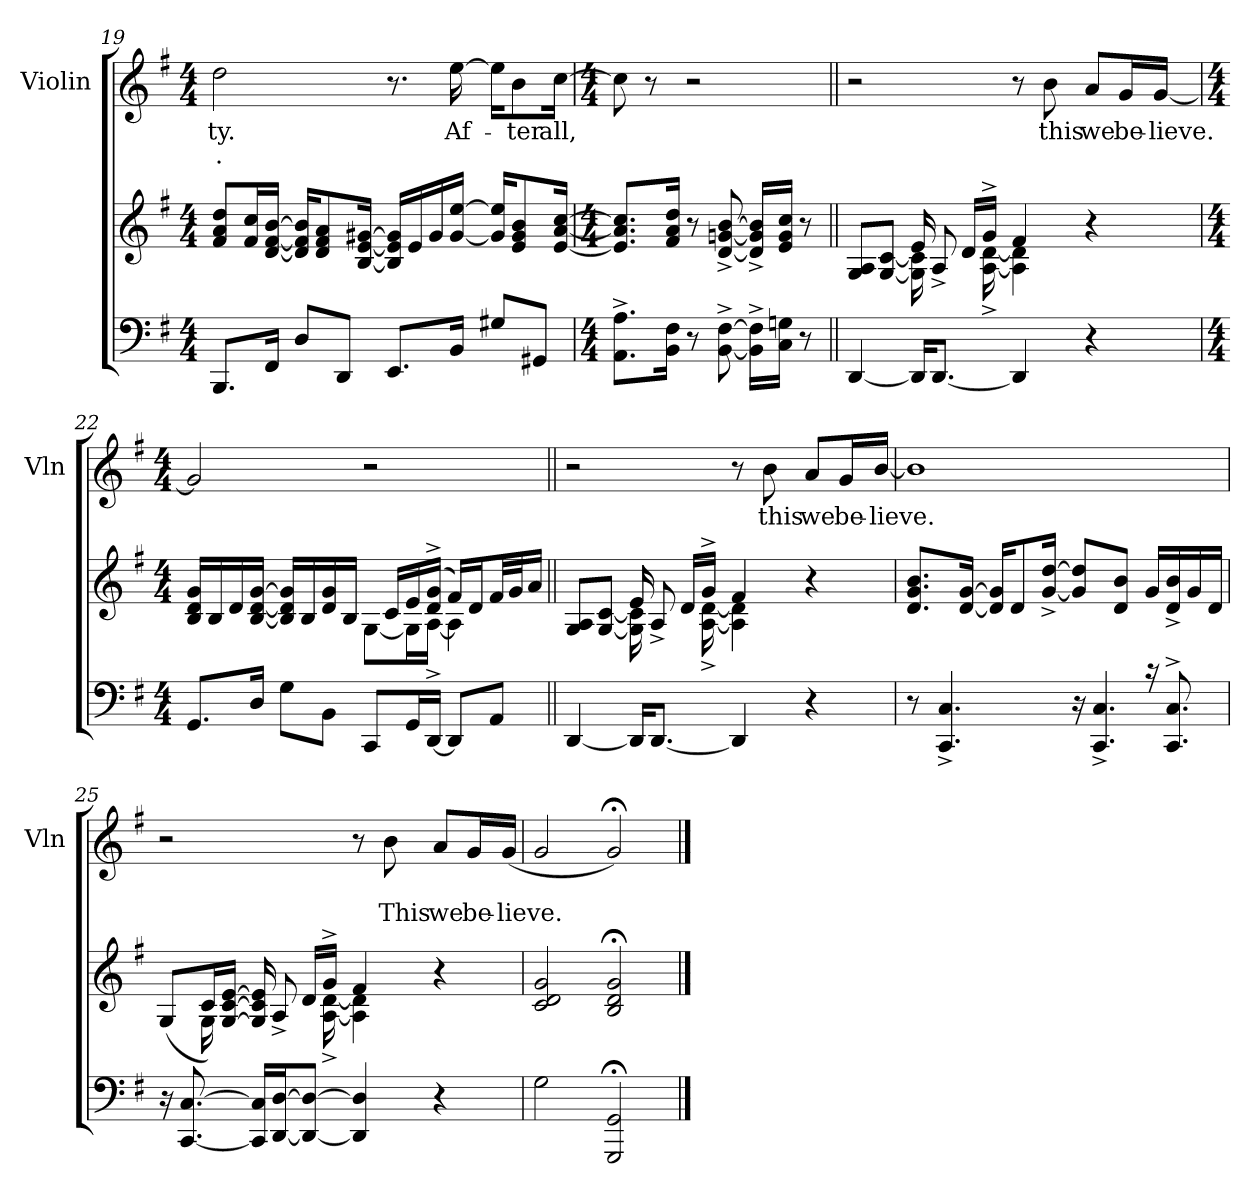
**kern	**kern	**kern	**text	**text
*part2	*part2	*part1	*part1	*part1
*staff3	*staff2	*staff1	*staff1	*staff1
*	*	*I"Violin	*	*
*	*	*I'Vln	*	*
!!LO:PB:g=z
*clefF4	*clefG2	*clefG2	*	*
*k[f#]	*k[f#]	*k[f#]	*	*
*M4/4	*M4/4	*M4/4	*	*
=19	=19	=19	=19	=19
8.BBBL	8f# 8a 8ddL	2dd\	-ty.	-.
.	16f# 16ccL	.	.	.
16FF#Jk	[16d [16f# [16bJJ	.	.	.
8DL	16d] 16f#] 16b]KL	.	.	.
.	8d 8f# 8a	.	.	.
8DDJ	.	.	.	.
.	[16B [16e [16g#XJk	.	.	.
8.EEL	16B] 16e] 16g#]LL	8.r	.	.
.	16e	.	.	.
.	16g#	.	.	.
16BBJk	[16g# [16eeJJ	[16ee\	Af-	.
8G#XL	16g#] 16ee]KL	16eeKL]	.	.
.	8e 8g# 8b	8b	-ter	.
8GG#XJ	.	.	.	.
.	[16e [16a [16ccJk	[16ccJk	all,	.
=20	=20	=20	=20	=20
*M4/4	*M4/4	*M4/4	*	*
8.AA^ 8.A^L	8.e] 8.a] 8.cc]L	8cc\]	.	.
.	.	8r	.	.
16BB 16F#Jk	16f# 16a 16ddJk	.	.	.
8r	8r	2r	.	.
[8BB^\ [8F#^\	[8d^/ [8gn^/ [8b^/	.	.	.
16BB]^ 16F#]^LL	16d]^ 16g]^ 16b]^LL	.	.	.
16C 16GnJJ	16e 16g 16ccJJ	.	.	.
8r	8r	.	.	.
=21||	=21||	=21||	=21||	=21||
*	*^	*	*	*
[4DD/	4ryy	8G 8AL	2r	.	.
.	.	[8G [8cJ	.	.	.
16DDKL]	16e/	16G]\ 16c]\	.	.	.
[8.DDJ	16ryy	8A^/	.	.	.
.	16dLL	.	.	.	.
.	16g^JJ	[16A^\ [16d^\	.	.	.
4DD/]	4f#/	4A]\ 4d]\	8r	.	.
.	.	.	8b\	this	.
4r	4ryy	4r	8aL	we	.
.	.	.	16gL	be-	.
.	.	.	[16gJJ	-lieve.	.
!!LO:LB:g=z
=22	=22	=22	=22	=22	=22
*M4/4	*M4/4	*	*M4/4	*	*
8.GGL	16B 16d 16gLL	2ryy	2g/]	.	.
.	16B	.	.	.	.
.	16d	.	.	.	.
16DJk	[16B [16d [16gJJ	.	.	.	.
8GL	16B] 16d] 16g]LL	.	.	.	.
.	16B	.	.	.	.
8BBJ	16d 16g	.	.	.	.
.	16BJJ	.	.	.	.
8CCL	16ryy	[8GL	2r	.	.
.	16cLL	.	.	.	.
16GGL	16e	16GL]	.	.	.
[16DDJJ	(>16d^ 16g^JJ	[16A^JJ	.	.	.
8DDL]	16f#LL)	4A\]	.	.	.
.	16dJ	.	.	.	.
8AAJ	32f#LL	.	.	.	.
.	32gJ	.	.	.	.
.	16aJJ	.	.	.	.
=23||	=23||	=23||	=23||	=23||	=23||
[4DD/	4ryy	8G 8AL	2r	.	.
.	.	[8G [8cJ	.	.	.
16DDKL]	16e/	16G]\ 16c]\	.	.	.
[8.DDJ	16ryy	8A^/	.	.	.
.	16dLL	.	.	.	.
.	16g^JJ	[16A^\ [16d^\	.	.	.
4DD/]	4f#/	4A]\ 4d]\	8r	.	.
.	.	.	8b\	this	.
4r	4ryy	4r	8aL	we	.
.	.	.	16gL	be-	.
.	.	.	[16bJJ	-lieve.	.
*	*v	*v	*	*	*
!!LO:LB:g=z
=24	=24	=24	=24	=24
*^	*	*	*	*
8r	2ryy	8.d 8.g 8.bL	1b]	.	.
4.CC^/ 4.C^/	.	.	.	.	.
.	.	[16d [16gJk	.	.	.
.	.	16d] 16g]KL	.	.	.
.	.	8d	.	.	.
.	.	[16g^ [16dd^Jk	.	.	.
4ryy	16r	8g] 8dd]L	.	.	.
.	4.CC^/ 4.C^/	.	.	.	.
.	.	8d 8bJ	.	.	.
16r	.	16gLL	.	.	.
8.CC^/ 8.C^/	.	16d^ 16b^	.	.	.
.	.	16g	.	.	.
.	16ryy	16dJJ	.	.	.
*v	*v	*	*	*	*
=25	=25	=25	=25	=25
*	*^	*	*	*
16r	(>8GL	8ryy	2r	.	.
[8.CC/ [8.C/	.	.	.	.	.
.	16cL)	16G\	.	.	.
.	[16G [16c [16eJJ	16ryy	.	.	.
16CC] 16C]LL	16G]/ 16c]/ 16e]/	16ryy	.	.	.
[16DD [16DJ	16ryy	8A^/	.	.	.
8DD_ 8D_J	16dLL	.	.	.	.
.	16g^JJ	[16A^\ [16d^\	.	.	.
4DD]/ 4D]/	4f#/	4A]\ 4d]\	8r	.	.
.	.	.	8b\	.	This
4r	4r	4ryy	8aL	.	we
.	.	.	16gL	.	be-
.	.	.	(<16gJJ	.	lieve.
*	*v	*v	*	*	*
=26	=26	=26	=26	=26
2G\	2c/ 2d/ 2g/	2g/	.	.
2GGG;</ 2GG;</	2B;</ 2d;</ 2g;</	2g;</)	.	.
==	==	==	==	==
*-	*-	*-	*-	*-
